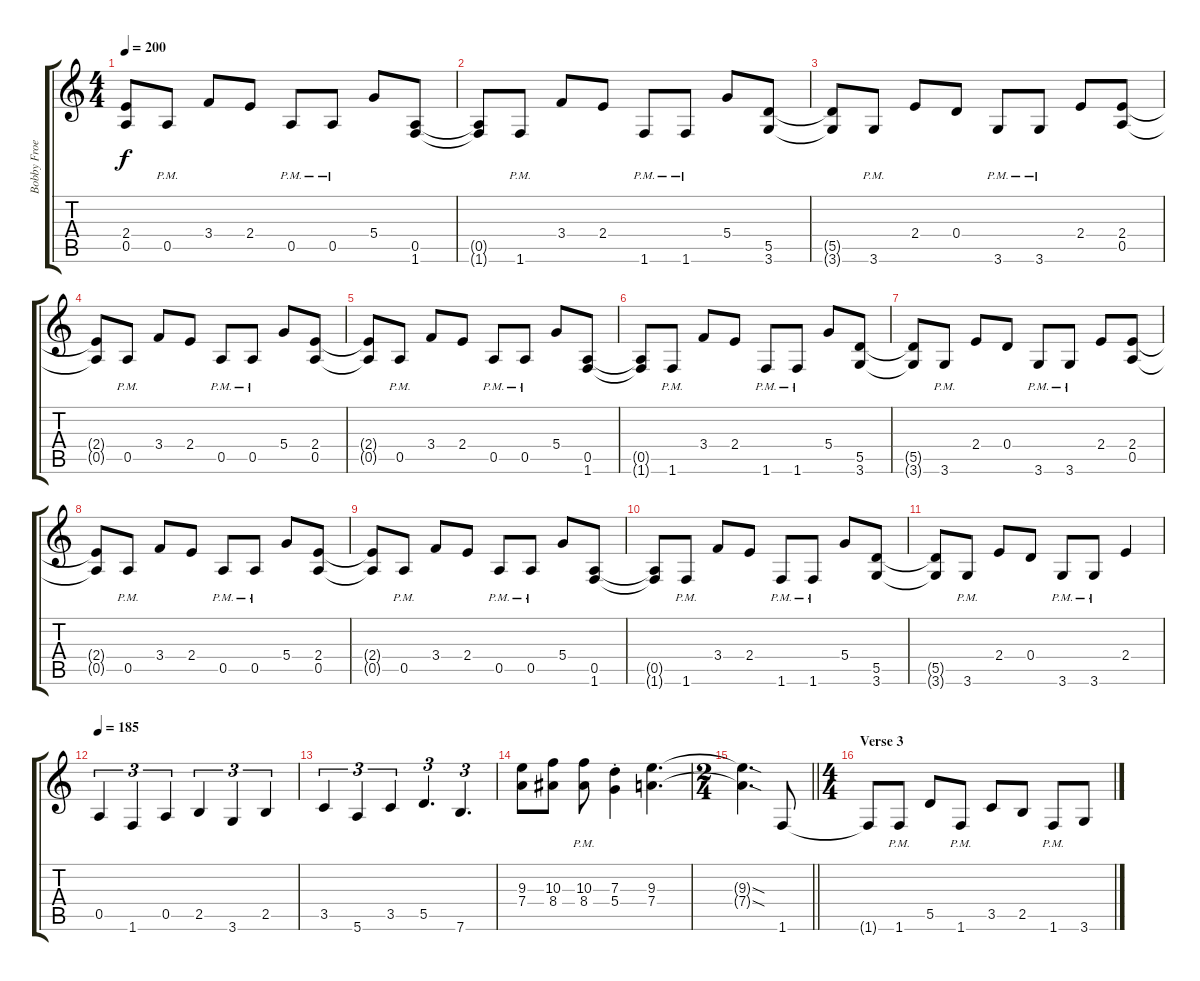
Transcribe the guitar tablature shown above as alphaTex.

\track ("Bobby Froese" "Bobby Froe") {instrument distortionguitar}
\staff {score tabs}
\tuning (E4 B3 G3 D3 A2 E2) {hide}
\ts (4 4)
\tempo 200
\clef g2
\ks c
(2.4{t} 0.5{t}).8{dy f} 0.5{pm}.8 3.4.8 2.4.8 0.5{pm}.8 0.5{pm}.8 5.4.8 (0.5 1.6).8 |
(0.5{t} 1.6{t}).8 1.6{pm}.8 3.4.8 2.4.8 1.6{pm}.8 1.6{pm}.8 5.4.8 (5.5 3.6).8 |
(5.5{t} 3.6{t}).8 3.6{pm}.8 2.4.8 0.4.8 3.6{pm}.8 3.6{pm}.8 2.4.8 (2.4 0.5).8 |
(2.4{t} 0.5{t}).8 0.5{pm}.8 3.4.8 2.4.8 0.5{pm}.8 0.5{pm}.8 5.4.8 (2.4 0.5).8 |
(2.4{t} 0.5{t}).8 0.5{pm}.8 3.4.8 2.4.8 0.5{pm}.8 0.5{pm}.8 5.4.8 (0.5 1.6).8 |
(0.5{t} 1.6{t}).8 1.6{pm}.8 3.4.8 2.4.8 1.6{pm}.8 1.6{pm}.8 5.4.8 (5.5 3.6).8 |
(5.5{t} 3.6{t}).8 3.6{pm}.8 2.4.8 0.4.8 3.6{pm}.8 3.6{pm}.8 2.4.8 (2.4 0.5).8 |
(2.4{t} 0.5{t}).8 0.5{pm}.8 3.4.8 2.4.8 0.5{pm}.8 0.5{pm}.8 5.4.8 (2.4 0.5).8 |
(2.4{t} 0.5{t}).8 0.5{pm}.8 3.4.8 2.4.8 0.5{pm}.8 0.5{pm}.8 5.4.8 (0.5 1.6).8 |
(0.5{t} 1.6{t}).8 1.6{pm}.8 3.4.8 2.4.8 1.6{pm}.8 1.6{pm}.8 5.4.8 (5.5 3.6).8 |
(5.5{t} 3.6{t}).8 3.6{pm}.8 2.4.8 0.4.8 3.6{pm}.8 3.6{pm}.8 2.4.4 |
\tempo 185
0.5.4{tu (3 2)} 1.6.4{tu (3 2)} 0.5.4{tu (3 2)} 2.5.4{tu (3 2)} 3.6.4{tu (3 2)} 2.5.4{tu (3 2)} |
3.5.4{tu (3 2)} 5.6.4{tu (3 2)} 3.5.4{tu (3 2)} 5.5.4{d tu (3 2)} 7.6.4{d tu (3 2)} |
(9.3 7.4).8 (10.3 8.4).8 (10.3{pm} 8.4{pm}).8 (7.3 5.4{st}).4 (9.3 7.4).4{d} |
\ts (2 4)
\barLineRight lightlight
(9.3{sod t} 7.4{sod t}).4{d} 1.6.8 |
\ts (4 4)
\section ("" "Verse 3")
1.6{t}.8 1.6{pm}.8 5.5.8 1.6{pm}.8 3.5.8 2.5.8 1.6{pm}.8 3.6.8
